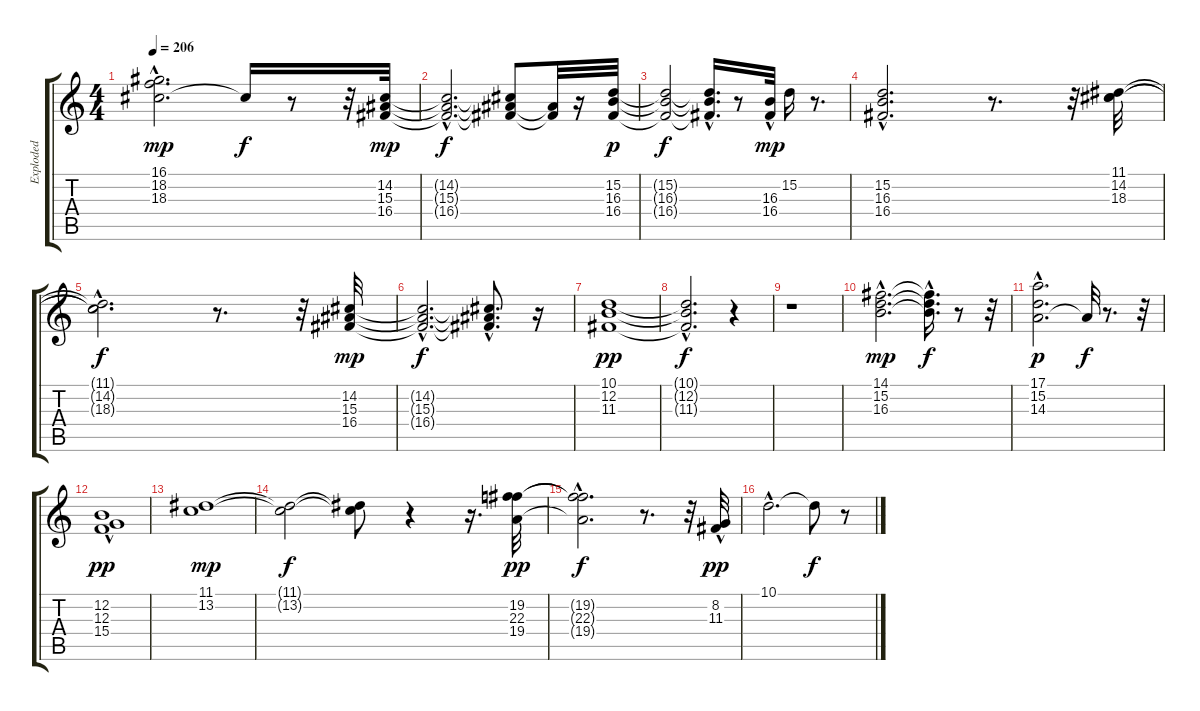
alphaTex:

\track ("Exploded" "Exploded") {instrument pad7halo}
\staff {score tabs}
\tuning (E4 B3 G3 D3 A2 E2) {hide}
\ts (4 4)
\tempo 206
\clef g2
\ks c
(16.1{hac} 18.2{hac} 18.3{hac}).2{d dy mp} 18.3{t}.16{dy f} r.8 r.32 (14.2 15.3 16.4).32{dy mp} |
(14.2{hac t} 15.3{hac t} 16.4{hac t}).2{d dy f} (14.2{t} 15.3{t} 16.4{t}).8 (15.3{t} 16.4{t}).32 r.16 (15.2 16.3 16.4).32{dy p} |
(15.2{t} 16.3{t} 16.4{t}).2{dy f} (15.2{hac t} 16.3{hac t} 16.4{hac t}).16{d} r.8 (16.3{hac} 16.4{hac}).32{dy mp} 15.2.16 r.8{d} |
(15.2{hac} 16.3 16.4).2{d} r.8{d} r.32 (11.1 14.2 18.3).32 |
(11.1{t} 14.2{hac t} 18.3{t}).2{d dy f} r.8{d} r.32 (14.2 15.3 16.4).32{dy mp} |
(14.2{hac t} 15.3{hac t} 16.4{hac t}).2{d dy f} (14.2{t} 15.3{hac t} 16.4{hac t}).8{d} r.16 |
(10.1 12.2 11.3).1{dy pp} |
(10.1{hac t} 12.2{hac t} 11.3{hac t}).2{d dy f} r.4 |
r.1 |
(14.1{hac} 15.2{hac} 16.3{hac}).2{d dy mp} (14.1{hac t} 15.2{hac t} 16.3{t}).16{d dy f} r.8 r.32 |
(17.1{hac} 15.2{hac} 14.3{hac}).2{d dy p} 14.3{t}.32{dy f} r.8{d} r.32 |
(12.2{hac} 12.3 15.4{hac}).1{dy pp} |
(11.1 13.2).1{dy mp} |
(11.1{t} 13.2{t}).2{dy f} (11.1{t} 13.2{t}).8 r.4 r.16{d} (19.2 22.3 19.4).32{dy pp} |
(19.2{hac t} 22.3{t} 19.4{hac t}).2{d dy f} r.8{d} r.32 (8.2{hac} 11.3{hac}).32{dy pp} |
10.1{hac}.2{d} 10.1{t}.8{dy f} r.8
